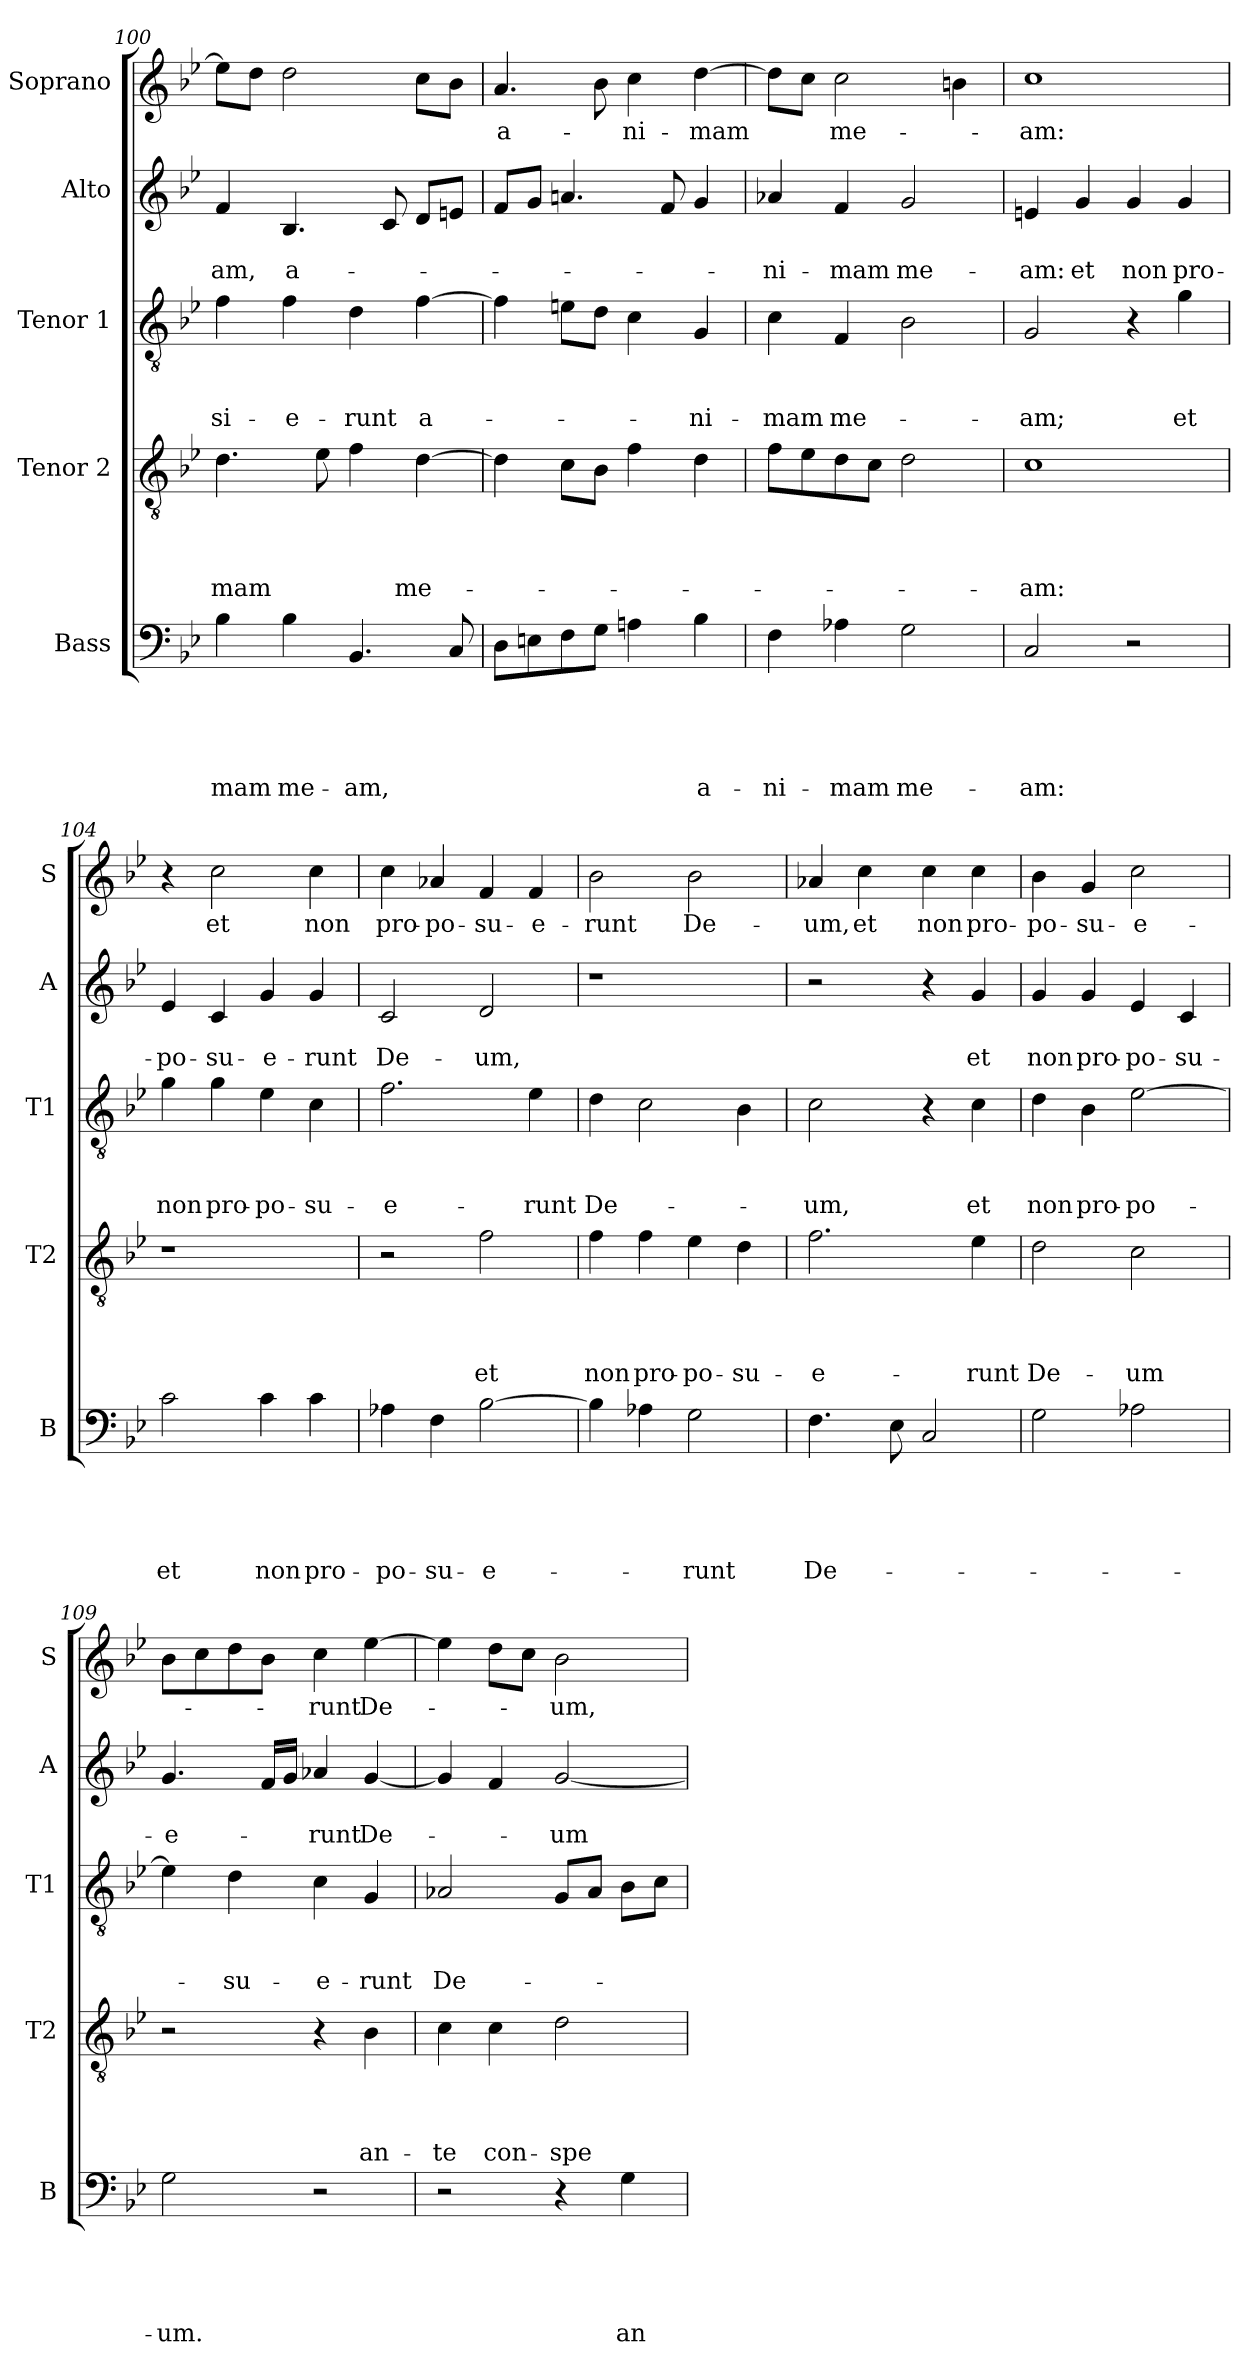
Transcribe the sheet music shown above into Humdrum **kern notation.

**kern	**text	**text	**text	**text	**text	**kern	**text	**text	**text	**text	**kern	**text	**text	**text	**kern	**text	**text	**kern	**text
*part5	*part5	*part5	*part5	*part5	*part5	*part4	*part4	*part4	*part4	*part4	*part3	*part3	*part3	*part3	*part2	*part2	*part2	*part1	*part1
*staff5	*staff5	*staff5	*staff5	*staff5	*staff5	*staff4	*staff4	*staff4	*staff4	*staff4	*staff3	*staff3	*staff3	*staff3	*staff2	*staff2	*staff2	*staff1	*staff1
*I"Bass	*	*	*	*	*	*I"Tenor 2	*	*	*	*	*I"Tenor 1	*	*	*	*I"Alto	*	*	*I"Soprano	*
*I'B	*	*	*	*	*	*I'T2	*	*	*	*	*I'T1	*	*	*	*I'A	*	*	*I'S	*
*clefF4	*	*	*	*	*	*clefGv2	*	*	*	*	*clefGv2	*	*	*	*clefG2	*	*	*clefG2	*
*k[b-e-]	*	*	*	*	*	*k[b-e-]	*	*	*	*	*k[b-e-]	*	*	*	*k[b-e-]	*	*	*k[b-e-]	*
*B-:	*	*	*	*	*	*B-:	*	*	*	*	*B-:	*	*	*	*B-:	*	*	*B-:	*
=100	=100	=100	=100	=100	=100	=100	=100	=100	=100	=100	=100	=100	=100	=100	=100	=100	=100	=100	=100
!	!	!	!	!	!LO:LY:b	!	!	!	!	!LO:LY:b	!	!	!	!LO:LY:b	!	!	!LO:LY:b	!	!
4B-\	.	.	.	.	-mam	4.d\	.	.	.	-mam	4f\	.	.	-si-	4f/	.	-am,	8ee-\L]	.
.	.	.	.	.	.	.	.	.	.	.	.	.	.	.	.	.	.	8dd\J	.
!	!	!	!	!	!LO:LY:b	!	!	!	!	!	!	!	!	!LO:LY:b	!	!	!LO:LY:b	!	!
4B-\	.	.	.	.	me-	.	.	.	.	.	4f\	.	.	-e-	4.B-/	.	a-	2dd\	.
.	.	.	.	.	.	8e-\	.	.	.	.	.	.	.	.	.	.	.	.	.
!	!	!	!	!	!LO:LY:b	!	!	!	!	!	!	!	!	!LO:LY:b	!	!	!	!	!
4.BB-/	.	.	.	.	-am,	4f\	.	.	.	.	4d\	.	.	-runt	.	.	.	.	.
.	.	.	.	.	.	.	.	.	.	.	.	.	.	.	8c/	.	.	.	.
!	!	!	!	!	!	!	!	!	!	!LO:LY:b	!	!	!	!LO:LY:b	!	!	!	!	!
.	.	.	.	.	.	[4d\	.	.	.	me-	[4f\	.	.	a-	8d/L	.	.	8cc\L	.
8C/	.	.	.	.	.	.	.	.	.	.	.	.	.	.	8en/J	.	.	8b-\J	.
=101	=101	=101	=101	=101	=101	=101	=101	=101	=101	=101	=101	=101	=101	=101	=101	=101	=101	=101	=101
!	!	!	!	!	!	!	!	!	!	!	!	!	!	!	!	!	!	!	!LO:LY:b
8D\L	.	.	.	.	.	4d\]	.	.	.	.	4f\]	.	.	.	8f/L	.	.	4.a/	a-
8En\	.	.	.	.	.	.	.	.	.	.	.	.	.	.	8g/J	.	.	.	.
8F\	.	.	.	.	.	8c\L	.	.	.	.	8en\L	.	.	.	4.ani/	.	.	.	.
8G\J	.	.	.	.	.	8B-\J	.	.	.	.	8d\J	.	.	.	.	.	.	8b-\	.
!	!	!	!	!	!	!	!	!	!	!	!	!	!	!	!	!	!	!	!LO:LY:b
4Ani\	.	.	.	.	.	4f\	.	.	.	.	4c\	.	.	.	.	.	.	4cc\	-ni-
.	.	.	.	.	.	.	.	.	.	.	.	.	.	.	8f/	.	.	.	.
!	!	!	!	!	!LO:LY:b	!	!	!	!	!	!	!	!	!LO:LY:b	!	!	!	!	!LO:LY:b
4B-\	.	.	.	.	a-	4d\	.	.	.	.	4G/	.	.	-ni-	4g/	.	.	[4dd\	-mam
=102	=102	=102	=102	=102	=102	=102	=102	=102	=102	=102	=102	=102	=102	=102	=102	=102	=102	=102	=102
!	!	!	!	!	!LO:LY:b	!	!	!	!	!	!	!	!	!LO:LY:b	!	!	!LO:LY:b	!	!
4F\	.	.	.	.	-ni-	8f\L	.	.	.	.	4c\	.	.	-mam	4a-X/	.	-ni-	8dd\L]	.
.	.	.	.	.	.	8e-\	.	.	.	.	.	.	.	.	.	.	.	8cc\J	.
!	!	!	!	!	!LO:LY:b	!	!	!	!	!	!	!	!	!LO:LY:b	!	!	!LO:LY:b	!	!LO:LY:b
4A-X\	.	.	.	.	-mam	8d\	.	.	.	.	4F/	.	.	me-	4f/	.	-mam	2cc\	me-
.	.	.	.	.	.	8c\J	.	.	.	.	.	.	.	.	.	.	.	.	.
!	!	!	!	!	!LO:LY:b	!	!	!	!	!	!	!	!	!	!	!	!LO:LY:b	!	!
2G\	.	.	.	.	me-	2d\	.	.	.	.	2B-\	.	.	.	2g/	.	me-	.	.
.	.	.	.	.	.	.	.	.	.	.	.	.	.	.	.	.	.	4bn\	.
!!LO:PB:g=z
=103	=103	=103	=103	=103	=103	=103	=103	=103	=103	=103	=103	=103	=103	=103	=103	=103	=103	=103	=103
!	!	!	!	!	!LO:LY:b	!	!	!	!	!LO:LY:b	!	!	!	!LO:LY:b	!	!	!LO:LY:b	!	!LO:LY:b
2C/	.	.	.	.	-am:	1c	.	.	.	-am:	2G/	.	.	-am;	4en/	.	-am:	1cc	-am:
!	!	!	!	!	!	!	!	!	!	!	!	!	!	!	!	!	!LO:LY:b	!	!
.	.	.	.	.	.	.	.	.	.	.	.	.	.	.	4g/	.	et	.	.
!	!	!	!	!	!	!	!	!	!	!	!	!	!	!	!	!	!LO:LY:b	!	!
2r	.	.	.	.	.	.	.	.	.	.	4r	.	.	.	4g/	.	non	.	.
!	!	!	!	!	!	!	!	!	!	!	!	!	!	!LO:LY:b	!	!	!LO:LY:b	!	!
.	.	.	.	.	.	.	.	.	.	.	4g\	.	.	et	4g/	.	pro-	.	.
=104	=104	=104	=104	=104	=104	=104	=104	=104	=104	=104	=104	=104	=104	=104	=104	=104	=104	=104	=104
!	!	!	!	!	!LO:LY:b	!	!	!	!	!	!	!	!	!LO:LY:b	!	!	!LO:LY:b	!	!
2c\	.	.	.	.	et	1r	.	.	.	.	4g\	.	.	non	4e-i/	.	-po-	4r	.
!	!	!	!	!	!	!	!	!	!	!	!	!	!	!LO:LY:b	!	!	!LO:LY:b	!	!LO:LY:b
.	.	.	.	.	.	.	.	.	.	.	4g\	.	.	pro-	4c/	.	-su-	2cc\	et
!	!	!	!	!	!LO:LY:b	!	!	!	!	!	!	!	!	!LO:LY:b	!	!	!LO:LY:b	!	!
4c\	.	.	.	.	non	.	.	.	.	.	4e-\	.	.	-po-	4g/	.	-e-	.	.
!	!	!	!	!	!LO:LY:b	!	!	!	!	!	!	!	!	!LO:LY:b	!	!	!LO:LY:b	!	!LO:LY:b
4c\	.	.	.	.	pro-	.	.	.	.	.	4c\	.	.	-su-	4g/	.	-runt	4cc\	non
=105	=105	=105	=105	=105	=105	=105	=105	=105	=105	=105	=105	=105	=105	=105	=105	=105	=105	=105	=105
!	!	!	!	!	!LO:LY:b	!	!	!	!	!	!	!	!	!LO:LY:b	!	!	!LO:LY:b	!	!LO:LY:b
4A-X\	.	.	.	.	-po-	2r	.	.	.	.	2.f\	.	.	-e-	2c/	.	De-	4cc\	pro-
!	!	!	!	!	!LO:LY:b	!	!	!	!	!	!	!	!	!	!	!	!	!	!LO:LY:b
4F\	.	.	.	.	-su-	.	.	.	.	.	.	.	.	.	.	.	.	4a-X/	-po-
!	!	!	!	!	!LO:LY:b	!	!	!	!	!LO:LY:b	!	!	!	!	!	!	!LO:LY:b	!	!LO:LY:b
[2B-\	.	.	.	.	-e-	2f\	.	.	.	et	.	.	.	.	2d/	.	-um,	4f/	-su-
!	!	!	!	!	!	!	!	!	!	!	!	!	!	!LO:LY:b	!	!	!	!	!LO:LY:b
.	.	.	.	.	.	.	.	.	.	.	4e-\	.	.	-runt	.	.	.	4f/	-e-
=106	=106	=106	=106	=106	=106	=106	=106	=106	=106	=106	=106	=106	=106	=106	=106	=106	=106	=106	=106
!	!	!	!	!	!	!	!	!	!	!LO:LY:b	!	!	!	!LO:LY:b	!	!	!	!	!LO:LY:b
4B-\]	.	.	.	.	.	4f\	.	.	.	non	4d\	.	.	De-	1r	.	.	2b-\	-runt
!	!	!	!	!	!	!	!	!	!	!LO:LY:b	!	!	!	!	!	!	!	!	!
4A-X\	.	.	.	.	.	4f\	.	.	.	pro-	2c\	.	.	.	.	.	.	.	.
!	!	!	!	!	!LO:LY:b	!	!	!	!	!LO:LY:b	!	!	!	!	!	!	!	!	!LO:LY:b
2G\	.	.	.	.	-runt	4e-\	.	.	.	-po-	.	.	.	.	.	.	.	2b-\	De-
!	!	!	!	!	!	!	!	!	!	!LO:LY:b	!	!	!	!	!	!	!	!	!
.	.	.	.	.	.	4d\	.	.	.	-su-	4B-\	.	.	.	.	.	.	.	.
=107	=107	=107	=107	=107	=107	=107	=107	=107	=107	=107	=107	=107	=107	=107	=107	=107	=107	=107	=107
!	!	!	!	!	!LO:LY:b	!	!	!	!	!LO:LY:b	!	!	!	!LO:LY:b	!	!	!	!	!LO:LY:b
4.F\	.	.	.	.	De-	2.f\	.	.	.	-e-	2c\	.	.	-um,	2r	.	.	4a-X/	-um,
!	!	!	!	!	!	!	!	!	!	!	!	!	!	!	!	!	!	!	!LO:LY:b
.	.	.	.	.	.	.	.	.	.	.	.	.	.	.	.	.	.	4cc\	et
8E-\	.	.	.	.	.	.	.	.	.	.	.	.	.	.	.	.	.	.	.
!	!	!	!	!	!	!	!	!	!	!	!	!	!	!	!	!	!	!	!LO:LY:b
2C/	.	.	.	.	.	.	.	.	.	.	4r	.	.	.	4r	.	.	4cc\	non
!	!	!	!	!	!	!	!	!	!	!LO:LY:b	!	!	!	!LO:LY:b	!	!	!LO:LY:b	!	!LO:LY:b
.	.	.	.	.	.	4e-\	.	.	.	-runt	4c\	.	.	et	4g/	.	et	4cc\	pro-
=108	=108	=108	=108	=108	=108	=108	=108	=108	=108	=108	=108	=108	=108	=108	=108	=108	=108	=108	=108
!	!	!	!	!	!	!	!	!	!	!LO:LY:b	!	!	!	!LO:LY:b	!	!	!LO:LY:b	!	!LO:LY:b
2G\	.	.	.	.	.	2d\	.	.	.	De-	4d\	.	.	non	4g/	.	non	4b-\	-po-
!	!	!	!	!	!	!	!	!	!	!	!	!	!	!LO:LY:b	!	!	!LO:LY:b	!	!LO:LY:b
.	.	.	.	.	.	.	.	.	.	.	4B-\	.	.	pro-	4g/	.	pro-	4g/	-su-
!	!	!	!	!	!	!	!	!	!	!LO:LY:b	!	!	!	!LO:LY:b	!	!	!LO:LY:b	!	!LO:LY:b
2A-X\	.	.	.	.	.	2c\	.	.	.	-um	[2e-\	.	.	-po-	4e-/	.	-po-	2cc\	-e-
!	!	!	!	!	!	!	!	!	!	!	!	!	!	!	!	!	!LO:LY:b	!	!
.	.	.	.	.	.	.	.	.	.	.	.	.	.	.	4c/	.	-su-	.	.
!!LO:LB:g=z
=109	=109	=109	=109	=109	=109	=109	=109	=109	=109	=109	=109	=109	=109	=109	=109	=109	=109	=109	=109
!	!	!	!	!	!LO:LY:b	!	!	!	!	!	!	!	!	!	!	!	!LO:LY:b	!	!
2G\	.	.	.	.	-um.	2r	.	.	.	.	4e-\]	.	.	.	4.g/	.	-e-	8b-\L	.
.	.	.	.	.	.	.	.	.	.	.	.	.	.	.	.	.	.	8cc\	.
!	!	!	!	!	!	!	!	!	!	!	!	!	!	!LO:LY:b	!	!	!	!	!
.	.	.	.	.	.	.	.	.	.	.	4d\	.	.	-su-	.	.	.	8dd\	.
.	.	.	.	.	.	.	.	.	.	.	.	.	.	.	16f/LL	.	.	8b-\J	.
.	.	.	.	.	.	.	.	.	.	.	.	.	.	.	16g/JJ	.	.	.	.
!	!	!	!	!	!	!	!	!	!	!	!	!	!	!LO:LY:b	!	!	!LO:LY:b	!	!LO:LY:b
2r	.	.	.	.	.	4r	.	.	.	.	4c\	.	.	-e-	4a-X/	.	-runt	4cc\	-runt
!	!	!	!	!	!	!	!	!	!	!LO:LY:b	!	!	!	!LO:LY:b	!	!	!LO:LY:b	!	!LO:LY:b
.	.	.	.	.	.	4B-\	.	.	.	an-	4G/	.	.	-runt	[4g/	.	De-	[4ee-\	De-
=110	=110	=110	=110	=110	=110	=110	=110	=110	=110	=110	=110	=110	=110	=110	=110	=110	=110	=110	=110
!	!	!	!	!	!	!	!	!	!	!LO:LY:b	!	!	!	!LO:LY:b	!	!	!	!	!
2r	.	.	.	.	.	4c\	.	.	.	-te	2A-X/	.	.	De-	4g/]	.	.	4ee-\]	.
!	!	!	!	!	!	!	!	!	!	!LO:LY:b	!	!	!	!	!	!	!	!	!
.	.	.	.	.	.	4c\	.	.	.	con-	.	.	.	.	4f/	.	.	8dd\L	.
.	.	.	.	.	.	.	.	.	.	.	.	.	.	.	.	.	.	8cc\J	.
!	!	!	!	!	!	!	!	!	!	!LO:LY:b	!	!	!	!	!	!	!LO:LY:b	!	!LO:LY:b
4r	.	.	.	.	.	2d\	.	.	.	-spe-	8G/L	.	.	.	[2g/	.	-um	2b-\	-um,
.	.	.	.	.	.	.	.	.	.	.	8A-/J	.	.	.	.	.	.	.	.
!	!	!	!	!	!LO:LY:b	!	!	!	!	!	!	!	!	!	!	!	!	!	!
4G\	.	.	.	.	an-	.	.	.	.	.	8B-\L	.	.	.	.	.	.	.	.
.	.	.	.	.	.	.	.	.	.	.	8c\J	.	.	.	.	.	.	.	.
=	=	=	=	=	=	=	=	=	=	=	=	=	=	=	=	=	=	=	=
*-	*-	*-	*-	*-	*-	*-	*-	*-	*-	*-	*-	*-	*-	*-	*-	*-	*-	*-	*-
